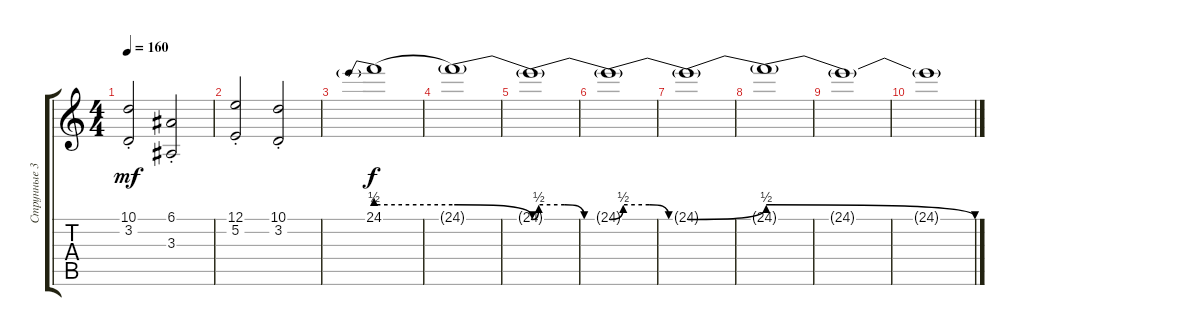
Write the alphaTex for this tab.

\track ("Струнные 3" "Струнные 3") {instrument stringensemble1}
\staff {score tabs}
\tuning (E4 B3 G3 D3 A2 E2) {hide}
\ts (4 4)
\tempo 160
\clef g2
\ks c
(10.1{st} 3.2{st}).2{dy mf} (6.1{st} 3.3{st}).2 |
(12.1{st} 5.2{st}).2 (10.1{st} 3.2{st}).2 |
24.1{be (prebend 0 2 60 2)}.1{dy f volume 13} |
24.1{be (release 0 2 60 0) t}.1 |
24.1{be (custom 0 0 5 2 25 2 40 0 60 0) t}.1 |
24.1{be (custom 0 0 10 2 30 2 45 0 60 0) t}.1 |
24.1{be (bend 0 0 60 2) t}.1 |
24.1{be (release 0 2 60 0) t}.1 |
24.1{t}.1 |
24.1{t}.1
